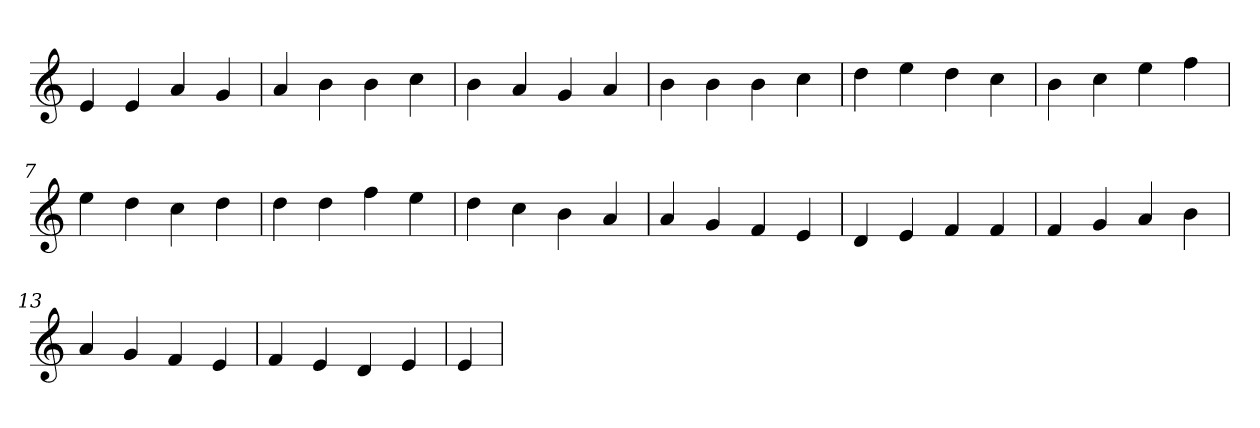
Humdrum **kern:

**kern
*part1
*staff1
*clefG2
=1
4e
4e
4a
4g
=2
4a
4b
4b
4cc
=3
4b
4a
4g
4a
=4
4b
4b
4b
4cc
=5
4dd
4ee
4dd
4cc
=6
4b
4cc
4ee
4ff
=7
4ee
4dd
4cc
4dd
=8
4dd
4dd
4ff
4ee
=9
4dd
4cc
4b
4a
=10
4a
4g
4f
4e
=11
4d
4e
4f
4f
=12
4f
4g
4a
4b
=13
4a
4g
4f
4e
=14
4f
4e
4d
4e
=15
4e
=
*-
